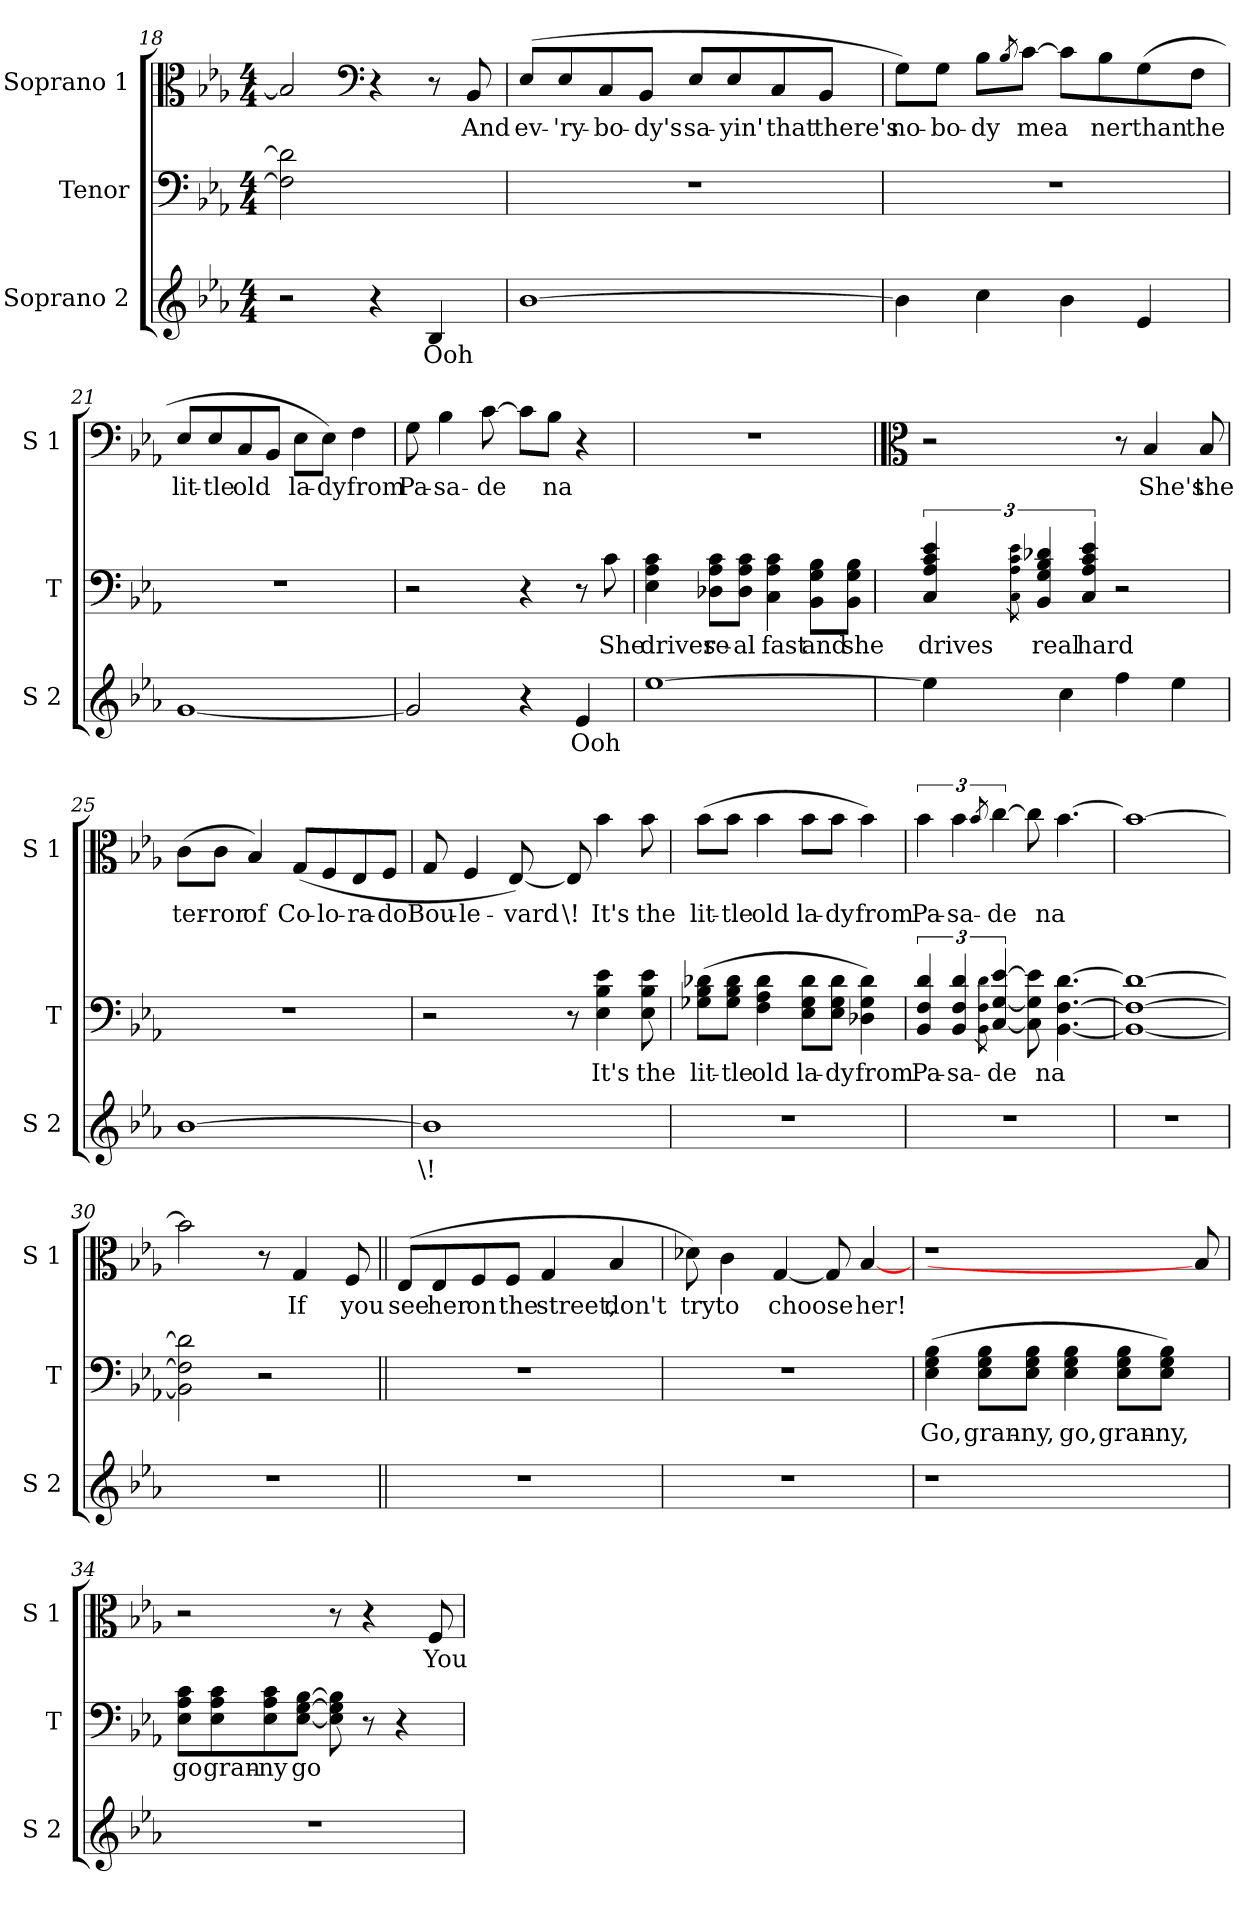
**kern	**text	**kern	**text	**kern	**text
*part3	*part3	*part2	*part2	*part1	*part1
*staff3	*staff3	*staff2	*staff2	*staff1	*staff1
*I"Soprano 2	*	*I"Tenor	*	*I"Soprano 1	*
*I'S 2	*	*I'T	*	*I'S 1	*
*clefG2	*	*clefF4	*	*clefC3	*
*k[b-e-a-]	*	*k[b-e-a-]	*	*k[b-e-a-]	*
*E-:	*	*E-:	*	*E-:	*
*M4/4	*	*M4/4	*	*M4/4	*
=18	=18	=18	=18	=18	=18
2r	.	2F\] 2d\]	.	2B-/]	.
*	*	*	*	*clefF4	*
!	!	!	!	!	!LO:LY:b
4r	.	2ryy	.	4r	\!
!	!LO:LY:b	!	!	!	!
4B-/	Ooh	.	.	8r	.
!	!	!	!	!	!LO:LY:b
.	.	.	.	8BB-/	And
!!LO:LB:g=z
=19	=19	=19	=19	=19	=19
!	!	!	!	!	!LO:LY:b
[1b-	.	1r	.	(>8E-/L	ev-
!	!	!	!	!	!LO:LY:b
.	.	.	.	8E-/	-'ry-
!	!	!	!	!	!LO:LY:b
.	.	.	.	8C/	-bo-
!	!	!	!	!	!LO:LY:b
.	.	.	.	8BB-/J	-dy's
!	!	!	!	!	!LO:LY:b
.	.	.	.	8E-/L	sa-
!	!	!	!	!	!LO:LY:b
.	.	.	.	8E-/	-yin'
!	!	!	!	!	!LO:LY:b
.	.	.	.	8C/	that
!	!	!	!	!	!LO:LY:b
.	.	.	.	8BB-/J	there's
=20	=20	=20	=20	=20	=20
!	!	!	!	!	!LO:LY:b
4b-\]	.	1r	.	8G\L)	no-
!	!	!	!	!	!LO:LY:b
.	.	.	.	8G\J	-bo-
!	!	!	!	!	!LO:LY:b
4cc\	.	.	.	8B-\L	-dy
.	.	.	.	8qB-/	.
!	!	!	!	!	!LO:LY:b
.	.	.	.	[8c\J	mea
4b-\	.	.	.	8c\L]	.
!	!	!	!	!	!LO:LY:b
.	.	.	.	8B-\	ner
!	!	!	!	!	!LO:LY:b
4e-/	.	.	.	(>8G\	than
!	!	!	!	!	!LO:LY:b
.	.	.	.	8F\J	the
=21	=21	=21	=21	=21	=21
!	!	!	!	!	!LO:LY:b
[1g	.	1r	.	8E-/L	lit-
!	!	!	!	!	!LO:LY:b
.	.	.	.	8E-/	-tle
!	!	!	!	!	!LO:LY:b
.	.	.	.	8C/	old
.	.	.	.	8BB-/J	.
!	!	!	!	!	!LO:LY:b
.	.	.	.	8E-\L	la-
!	!	!	!	!	!LO:LY:b
.	.	.	.	8E-\J)	-dy
!	!	!	!	!	!LO:LY:b
.	.	.	.	4F\	from
=22	=22	=22	=22	=22	=22
!	!	!	!	!	!LO:LY:b
2g/]	.	2r	.	8G\	Pa-
!	!	!	!	!	!LO:LY:b
.	.	.	.	4B-\	-sa-
!	!	!	!	!	!LO:LY:b
.	.	.	.	[8c\	-de
!	!LO:LY:b	!	!	!	!
4r	\!	4r	.	8c\L]	.
!	!	!	!	!	!LO:LY:b
.	.	.	.	8B-\J	na
!	!LO:LY:b	!	!	!	!LO:LY:b
4e-/	Ooh	8r	.	4r	\!
!	!	!	!LO:LY:b	!	!
.	.	8c\	She	.	.
!!LO:LB:g=z
=23	=23	=23	=23	=23	=23
!	!	!	!LO:LY:b	!	!
[1ee-	.	4E-\ 4A-\ 4c\	drives	1r	.
!	!	!	!LO:LY:b	!	!
.	.	8D-X\ 8A-\ 8c\L	re-	.	.
!	!	!	!LO:LY:b	!	!
.	.	8D-\ 8A-\ 8c\J	-al	.	.
!	!	!	!LO:LY:b	!	!
.	.	4C\ 4A-\ 4c\	fast	.	.
!	!	!	!LO:LY:b	!	!
.	.	8BB-\ 8G\ 8B-\L	and	.	.
!	!	!	!LO:LY:b	!	!
.	.	8BB-\ 8G\ 8B-\J	she	.	.
=24	=24	=24	=24	=24	=24
*	*	*	*	*clefC3	*
!	!	!	!LO:LY:b	!	!
4ee-\]	.	6C/ 6A-/ 6c/ 6e-/	drives	2r	.
.	.	8qC\ 8qA-\ 8qc\ 8qe-\	.	.	.
!	!	!	!LO:LY:b	!	!
.	.	6BB-/ 6G/ 6B-/ 6d-X/	real	.	.
4cc\	.	.	.	.	.
!	!	!	!LO:LY:b	!	!
.	.	6C/ 6A-/ 6c/ 6e-/	hard	.	.
!	!	!	!LO:LY:b	!	!
4ff\	.	2r	\!	8r	.
!	!	!	!	!	!LO:LY:b
.	.	.	.	4B-/	She's
4ee-\	.	.	.	.	.
!	!	!	!	!	!LO:LY:b
.	.	.	.	8B-/	the
=25	=25	=25	=25	=25	=25
!	!	!	!	!	!LO:LY:b
[1b-	.	1r	.	(>8c\L	ter-
!	!	!	!	!	!LO:LY:b
.	.	.	.	8c\J	-ror
!	!	!	!	!	!LO:LY:b
.	.	.	.	4B-/)	of
!	!	!	!	!	!LO:LY:b
.	.	.	.	(<8G/L	Co-
!	!	!	!	!	!LO:LY:b
.	.	.	.	8F/	-lo-
!	!	!	!	!	!LO:LY:b
.	.	.	.	8E-/	-ra-
!	!	!	!	!	!LO:LY:b
.	.	.	.	8F/J	-do
=26	=26	=26	=26	=26	=26
!	!LO:LY:b	!	!	!	!LO:LY:b
1b-]	\!	2r	.	8G/	Bou-
!	!	!	!	!	!LO:LY:b
.	.	.	.	4F/	-le-
!	!	!	!	!	!LO:LY:b
.	.	.	.	[8E-/)	-vard
!	!	!	!	!	!LO:LY:b
.	.	8r	.	8E-/]	\!
!	!	!	!LO:LY:b	!	!LO:LY:b
.	.	4E-\ 4B-\ 4e-\	It's	4b-\	It's
!	!	!	!LO:LY:b	!	!LO:LY:b
.	.	8E-\ 8B-\ 8e-\	the	8b-\	the
!!LO:PB:g=z
=27	=27	=27	=27	=27	=27
!	!	!	!LO:LY:b	!	!LO:LY:b
1r	.	(>8G-X\ 8B-\ 8d-X\L	lit-	(>8b-\L	lit-
!	!	!	!LO:LY:b	!	!LO:LY:b
.	.	8G-\ 8B-\ 8d-\J	-tle	8b-\J	-tle
!	!	!	!LO:LY:b	!	!LO:LY:b
.	.	4F\ 4A-\ 4d-\	old	4b-\	old
!	!	!	!LO:LY:b	!	!LO:LY:b
.	.	8E-\ 8G-\ 8d-\L	la-	8b-\L	la-
!	!	!	!LO:LY:b	!	!LO:LY:b
.	.	8E-\ 8G-\ 8d-\J	-dy	8b-\J	-dy
!	!	!	!LO:LY:b	!	!LO:LY:b
.	.	4D-X\ 4G-\ 4d-\)	from	4b-\)	from
=28	=28	=28	=28	=28	=28
!	!	!	!LO:LY:b	!	!LO:LY:b
1r	.	6BB-/ 6F/ 6d/	Pa-	6b-\	Pa-
!	!	!	!LO:LY:b	!	!LO:LY:b
.	.	6BB-/ 6F/ 6d/	-sa-	6b-\	-sa-
.	.	8qBB-\ 8qF\ 8qd\	.	8qb-/	.
!	!	!	!LO:LY:b	!	!LO:LY:b
.	.	[6C/ [6G/ [6e-/	-de	[6cc\	-de
.	.	8C\] 8G\] 8e-\]	.	8cc\]	.
!	!	!	!LO:LY:b	!	!LO:LY:b
.	.	[4.BB-\ [4.F\ [4.d\	na	[4.b-\	na
=29	=29	=29	=29	=29	=29
1r	.	1BB-_ 1F_ 1d_	.	1b-_	.
=30	=30	=30	=30	=30	=30
1r	.	2BB-\] 2F\] 2d\]	.	2b-\]	.
!	!	!	!LO:LY:b	!	!LO:LY:b
.	.	2r	\!	8r	\!
!	!	!	!	!	!LO:LY:b
.	.	.	.	4G/	If
!	!	!	!	!	!LO:LY:b
.	.	.	.	8F/	you
!!LO:LB:g=z
=31||	=31||	=31||	=31||	=31||	=31||
!	!	!	!	!	!LO:LY:b
1r	.	1r	.	(>8E-/L	see
!	!	!	!	!	!LO:LY:b
.	.	.	.	8E-/	her
!	!	!	!	!	!LO:LY:b
.	.	.	.	8F/	on
!	!	!	!	!	!LO:LY:b
.	.	.	.	8F/J	the
!	!	!	!	!	!LO:LY:b
.	.	.	.	4G/	street,
!	!	!	!	!	!LO:LY:b
.	.	.	.	4B-/	don't
=32	=32	=32	=32	=32	=32
!	!	!	!	!	!LO:LY:b
1r	.	1r	.	8d-X\)	try
!	!	!	!	!	!LO:LY:b
.	.	.	.	4c\	to
!	!	!	!	!	!LO:LY:b
.	.	.	.	[4G/	choose
.	.	.	.	8G/]	.
!	!	!	!	!	!LO:LY:b
.	.	.	.	[4B-/	her!
=33	=33	=33	=33	=33	=33
!	!	!	!LO:LY:b	!	!
1r	.	(>4E-\ 4G\ 4B-\	Go,	1r	.
!	!	!	!LO:LY:b	!	!
.	.	8E-\ 8G\ 8B-\L	gran-	.	.
!	!	!	!LO:LY:b	!	!
.	.	8E-\ 8G\ 8B-\J	-ny,	.	.
!	!	!	!LO:LY:b	!	!
.	.	4E-\ 4G\ 4B-\	go,	.	.
!	!	!	!LO:LY:b	!	!
.	.	8E-\ 8G\ 8B-\L	gran-	.	.
!	!	!	!LO:LY:b	!	!
.	.	8E-\ 8G\ 8B-\J)	-ny,	.	.
8ryy	.	8ryy	.	8B-/]	.
=34	=34	=34	=34	=34	=34
!	!	!	!LO:LY:b	!	!
1r	.	8E-\ 8A-\ 8c\L	go	2r	.
!	!	!	!LO:LY:b	!	!
.	.	8E-\ 8A-\ 8c\	gran-	.	.
!	!	!	!LO:LY:b	!	!
.	.	8E-\ 8A-\ 8c\	-ny	.	.
!	!	!	!LO:LY:b	!	!
.	.	[8E-\ [8G\ [8B-\J	go	.	.
.	.	8E-\] 8G\] 8B-\]	.	8r	.
!	!	!	!LO:LY:b	!	!
.	.	8r	\!	4r	.
.	.	4r	.	.	.
!	!	!	!	!	!LO:LY:b
.	.	.	.	8F/	You
=	=	=	=	=	=
*-	*-	*-	*-	*-	*-
